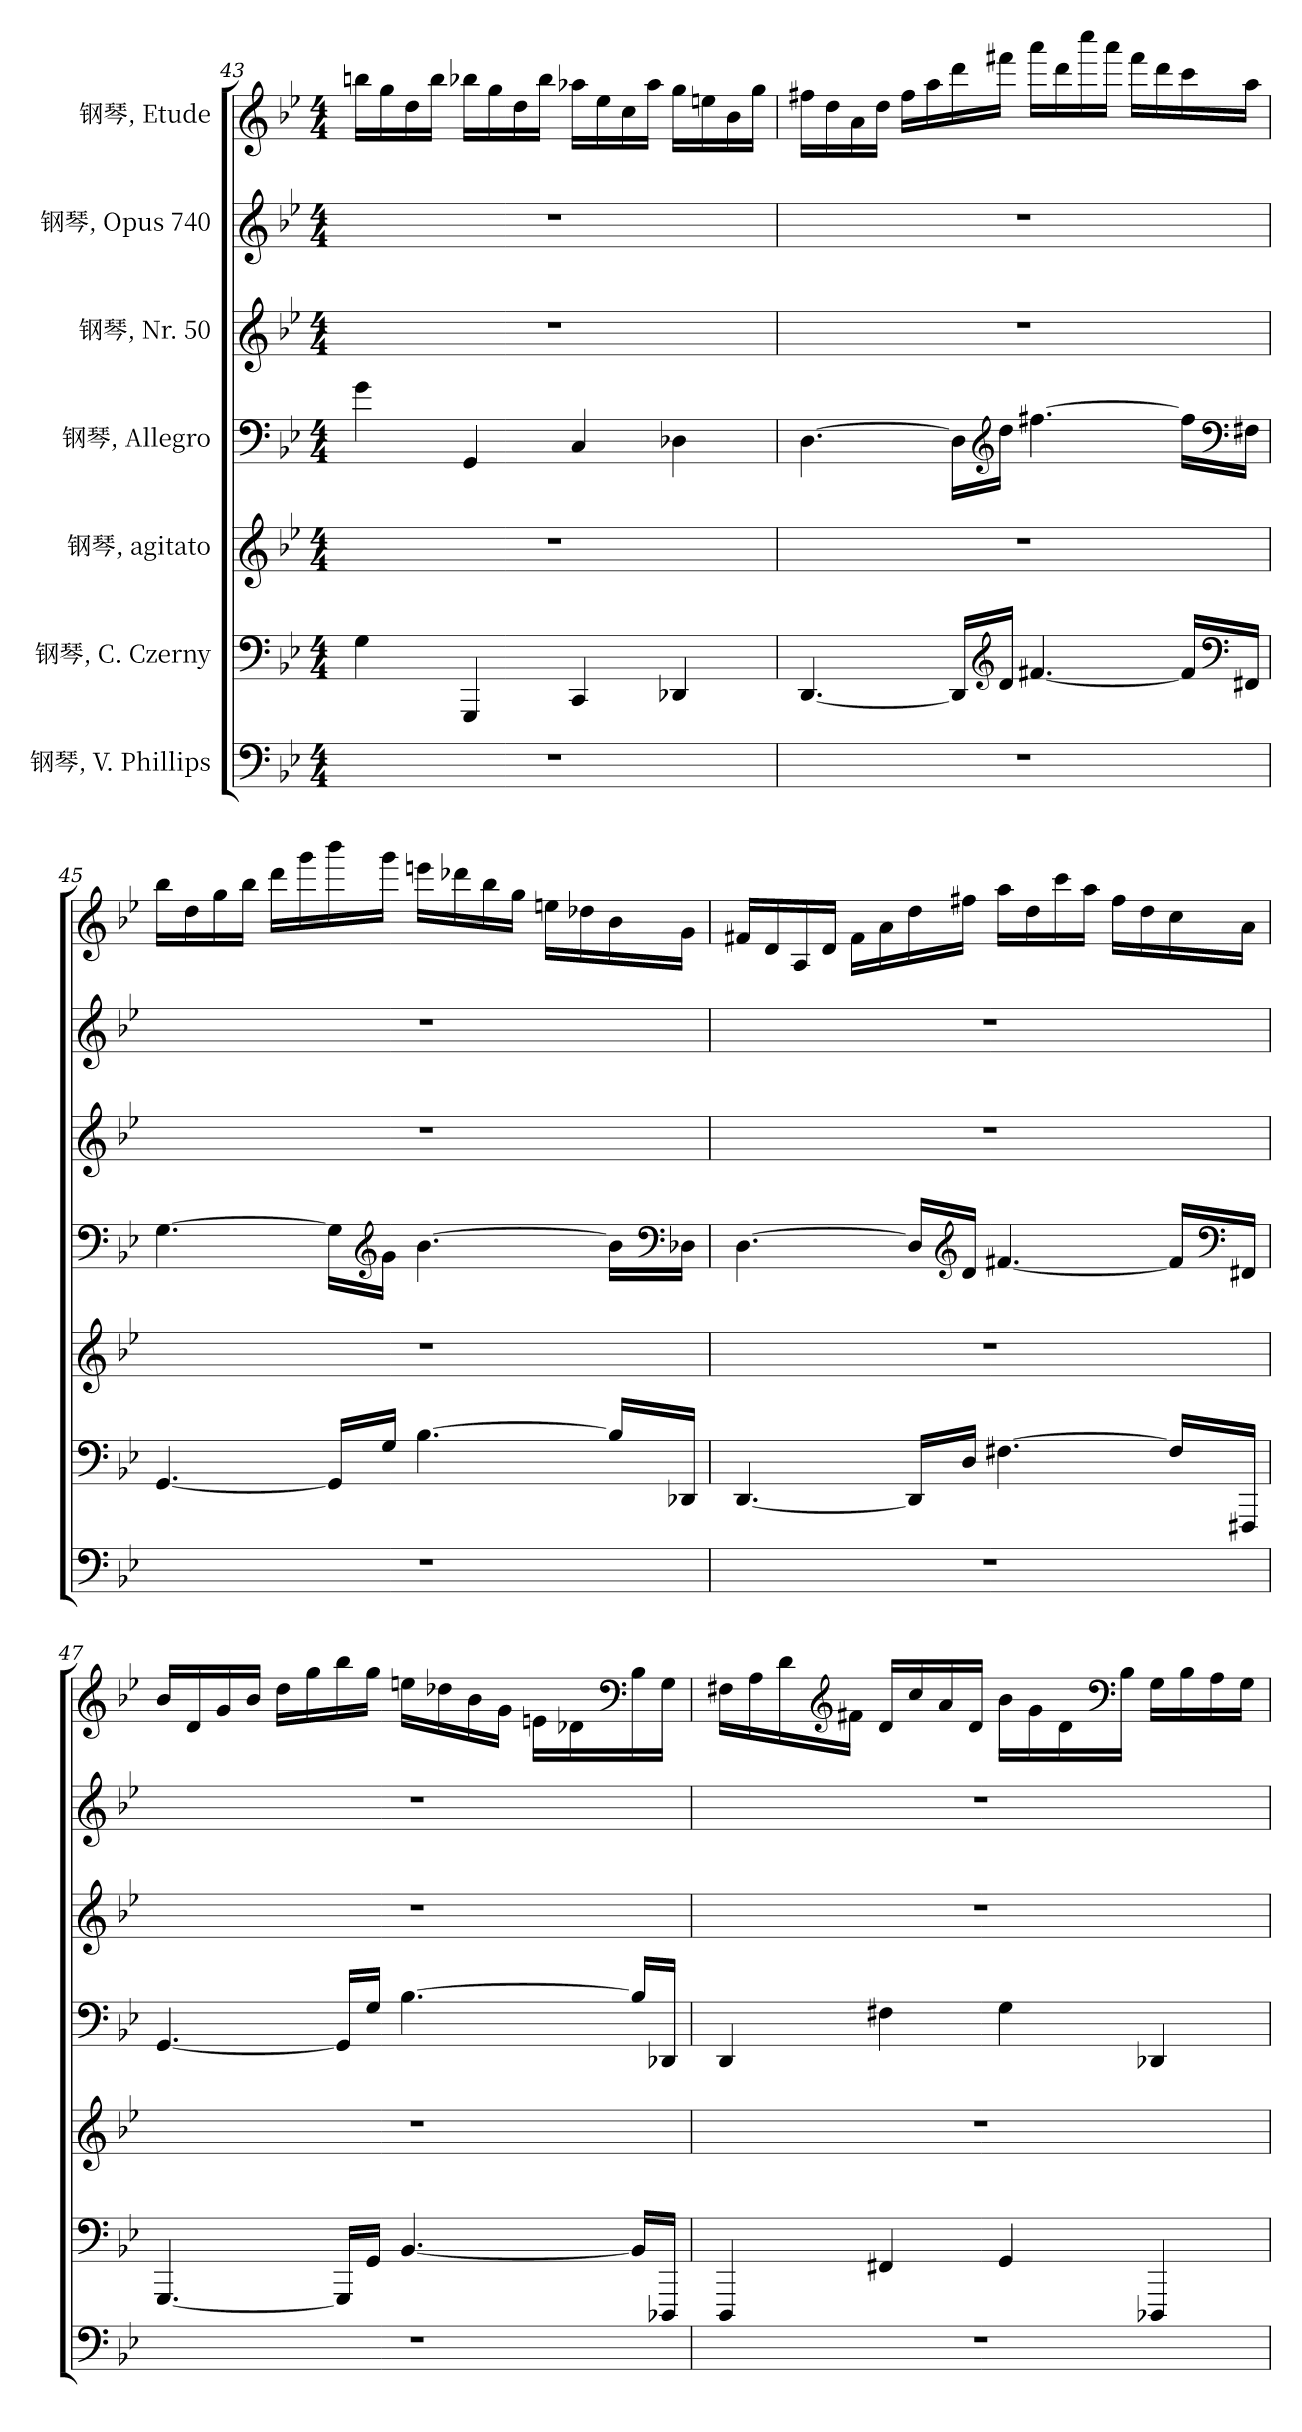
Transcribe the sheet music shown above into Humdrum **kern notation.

**kern	**kern	**kern	**kern	**kern	**kern	**kern
*part7	*part6	*part5	*part4	*part3	*part2	*part1
*staff7	*staff6	*staff5	*staff4	*staff3	*staff2	*staff1
*I"钢琴, V. Phillips	*I"钢琴, C. Czerny	*I"钢琴, agitato	*I"钢琴, Allegro	*I"钢琴, Nr. 50	*I"钢琴, Opus 740	*I"钢琴, Etude
*clefF4	*clefF4	*clefG2	*clefF4	*clefG2	*clefG2	*clefG2
*k[b-e-]	*k[b-e-]	*k[b-e-]	*k[b-e-]	*k[b-e-]	*k[b-e-]	*k[b-e-]
*M4/4	*M4/4	*M4/4	*M4/4	*M4/4	*M4/4	*M4/4
=43	=43	=43	=43	=43	=43	=43
1r	4G\	1r	4g\	1r	1r	16bbn\LL
.	.	.	.	.	.	16gg\
.	.	.	.	.	.	16dd\
.	.	.	.	.	.	16bb\JJ
.	4GGG/	.	4GG/	.	.	16bb-X\LL
.	.	.	.	.	.	16gg\
.	.	.	.	.	.	16dd\
.	.	.	.	.	.	16bb-\JJ
.	4CC/	.	4C/	.	.	16aa-X\LL
.	.	.	.	.	.	16ee-\
.	.	.	.	.	.	16cc\
.	.	.	.	.	.	16aa-\JJ
.	4DD-X/	.	4D-X\	.	.	16gg\LL
.	.	.	.	.	.	16een\
.	.	.	.	.	.	16b-\
.	.	.	.	.	.	16gg\JJ
!!LO:PB:g=z
=44	=44	=44	=44	=44	=44	=44
1r	[4.DD/	1r	[4.D\	1r	1r	16ff#X\LL
.	.	.	.	.	.	16dd\
.	.	.	.	.	.	16a\
.	.	.	.	.	.	16dd\JJ
.	.	.	.	.	.	16ff#\LL
.	.	.	.	.	.	16aa\
.	16DD/LL]	.	16D\LL]	.	.	16ddd\
*	*clefG2	*	*clefG2	*	*	*
.	16d/JJ	.	16dd\JJ	.	.	16fff#X\JJ
.	[4.f#X/	.	[4.ff#X\	.	.	16aaa\LL
.	.	.	.	.	.	16ddd\
.	.	.	.	.	.	16cccc\
.	.	.	.	.	.	16aaa\JJ
.	.	.	.	.	.	16fff#\LL
.	.	.	.	.	.	16ddd\
.	16f#/LL]	.	16ff#\LL]	.	.	16ccc\
*	*clefF4	*	*clefF4	*	*	*
.	16FF#X/JJ	.	16F#X\JJ	.	.	16aa\JJ
!!LO:PB:g=z
=45	=45	=45	=45	=45	=45	=45
1r	[4.GG/	1r	[4.G\	1r	1r	16bb-\LL
.	.	.	.	.	.	16dd\
.	.	.	.	.	.	16gg\
.	.	.	.	.	.	16bb-\JJ
.	.	.	.	.	.	16ddd\LL
.	.	.	.	.	.	16ggg\
.	16GG/LL]	.	16G\LL]	.	.	16bbb-\
*	*	*	*clefG2	*	*	*
.	16G/JJ	.	16g\JJ	.	.	16ggg\JJ
.	[4.B-\	.	[4.b-\	.	.	16eeen\LL
.	.	.	.	.	.	16ddd-X\
.	.	.	.	.	.	16bb-\
.	.	.	.	.	.	16gg\JJ
.	.	.	.	.	.	16een\LL
.	.	.	.	.	.	16dd-X\
.	16B-/LL]	.	16b-\LL]	.	.	16b-\
*	*	*	*clefF4	*	*	*
.	16DD-X/JJ	.	16D-X\JJ	.	.	16g\JJ
!!LO:PB:g=z
=46	=46	=46	=46	=46	=46	=46
1r	[4.DD/	1r	[4.D\	1r	1r	16f#X/LL
.	.	.	.	.	.	16d/
.	.	.	.	.	.	16A/
.	.	.	.	.	.	16d/JJ
.	.	.	.	.	.	16f#\LL
.	.	.	.	.	.	16a\
.	16DD/LL]	.	16D/LL]	.	.	16dd\
*	*	*	*clefG2	*	*	*
.	16D/JJ	.	16d/JJ	.	.	16ff#X\JJ
.	[4.F#X\	.	[4.f#X/	.	.	16aa\LL
.	.	.	.	.	.	16dd\
.	.	.	.	.	.	16ccc\
.	.	.	.	.	.	16aa\JJ
.	.	.	.	.	.	16ff#\LL
.	.	.	.	.	.	16dd\
.	16F#/LL]	.	16f#/LL]	.	.	16cc\
*	*	*	*clefF4	*	*	*
.	16FFF#X/JJ	.	16FF#X/JJ	.	.	16a\JJ
=47	=47	=47	=47	=47	=47	=47
1r	[4.GGG/	1r	[4.GG/	1r	1r	16b-/LL
.	.	.	.	.	.	16d/
.	.	.	.	.	.	16g/
.	.	.	.	.	.	16b-/JJ
.	.	.	.	.	.	16dd\LL
.	.	.	.	.	.	16gg\
.	16GGG/LL]	.	16GG/LL]	.	.	16bb-\
.	16GG/JJ	.	16G/JJ	.	.	16gg\JJ
.	[4.BB-/	.	[4.B-\	.	.	16een\LL
.	.	.	.	.	.	16dd-X\
.	.	.	.	.	.	16b-\
.	.	.	.	.	.	16g\JJ
.	.	.	.	.	.	16en\LL
.	.	.	.	.	.	16d-X\
*	*	*	*	*	*	*clefF4
.	16BB-/LL]	.	16B-/LL]	.	.	16B-\
.	16DDD-X/JJ	.	16DD-X/JJ	.	.	16G\JJ
!!LO:PB:g=z
=48	=48	=48	=48	=48	=48	=48
1r	4DDD/	1r	4DD/	1r	1r	16F#X\LL
.	.	.	.	.	.	16A\
.	.	.	.	.	.	16d\
*	*	*	*	*	*	*clefG2
.	.	.	.	.	.	16f#X\JJ
.	4FF#X/	.	4F#X\	.	.	16d/LL
.	.	.	.	.	.	16cc/
.	.	.	.	.	.	16a/
.	.	.	.	.	.	16d/JJ
.	4GG/	.	4G\	.	.	16b-\LL
.	.	.	.	.	.	16g\
.	.	.	.	.	.	16d\
*	*	*	*	*	*	*clefF4
.	.	.	.	.	.	16B-\JJ
.	4DDD-X/	.	4DD-X/	.	.	16G\LL
.	.	.	.	.	.	16B-\
.	.	.	.	.	.	16A\
.	.	.	.	.	.	16G\JJ
=	=	=	=	=	=	=
*-	*-	*-	*-	*-	*-	*-
